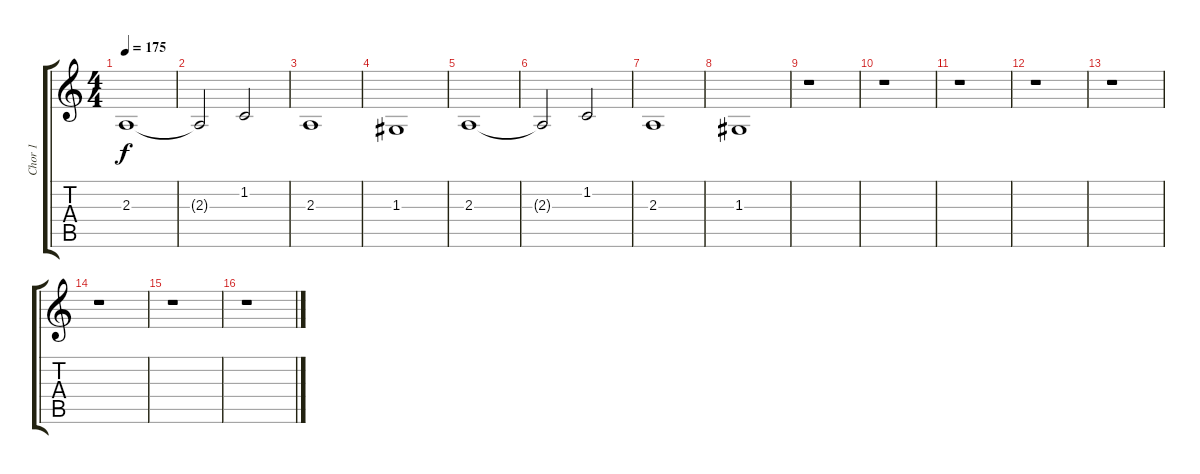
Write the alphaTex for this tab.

\track ("Chor 1" "Chor 1") {instrument pad4choir}
\staff {score tabs}
\tuning (E4 B3 G3 D3 A2 E2) {hide}
\ts (4 4)
\tempo 175
\clef g2
\ks c
2.3.1{dy f} |
2.3{t}.2 1.2.2 |
2.3.1 |
1.3.1 |
2.3.1 |
2.3{t}.2 1.2.2 |
2.3.1 |
1.3.1 |
r.1 |
r.1 |
r.1 |
r.1 |
r.1 |
r.1 |
r.1 |
r.1
